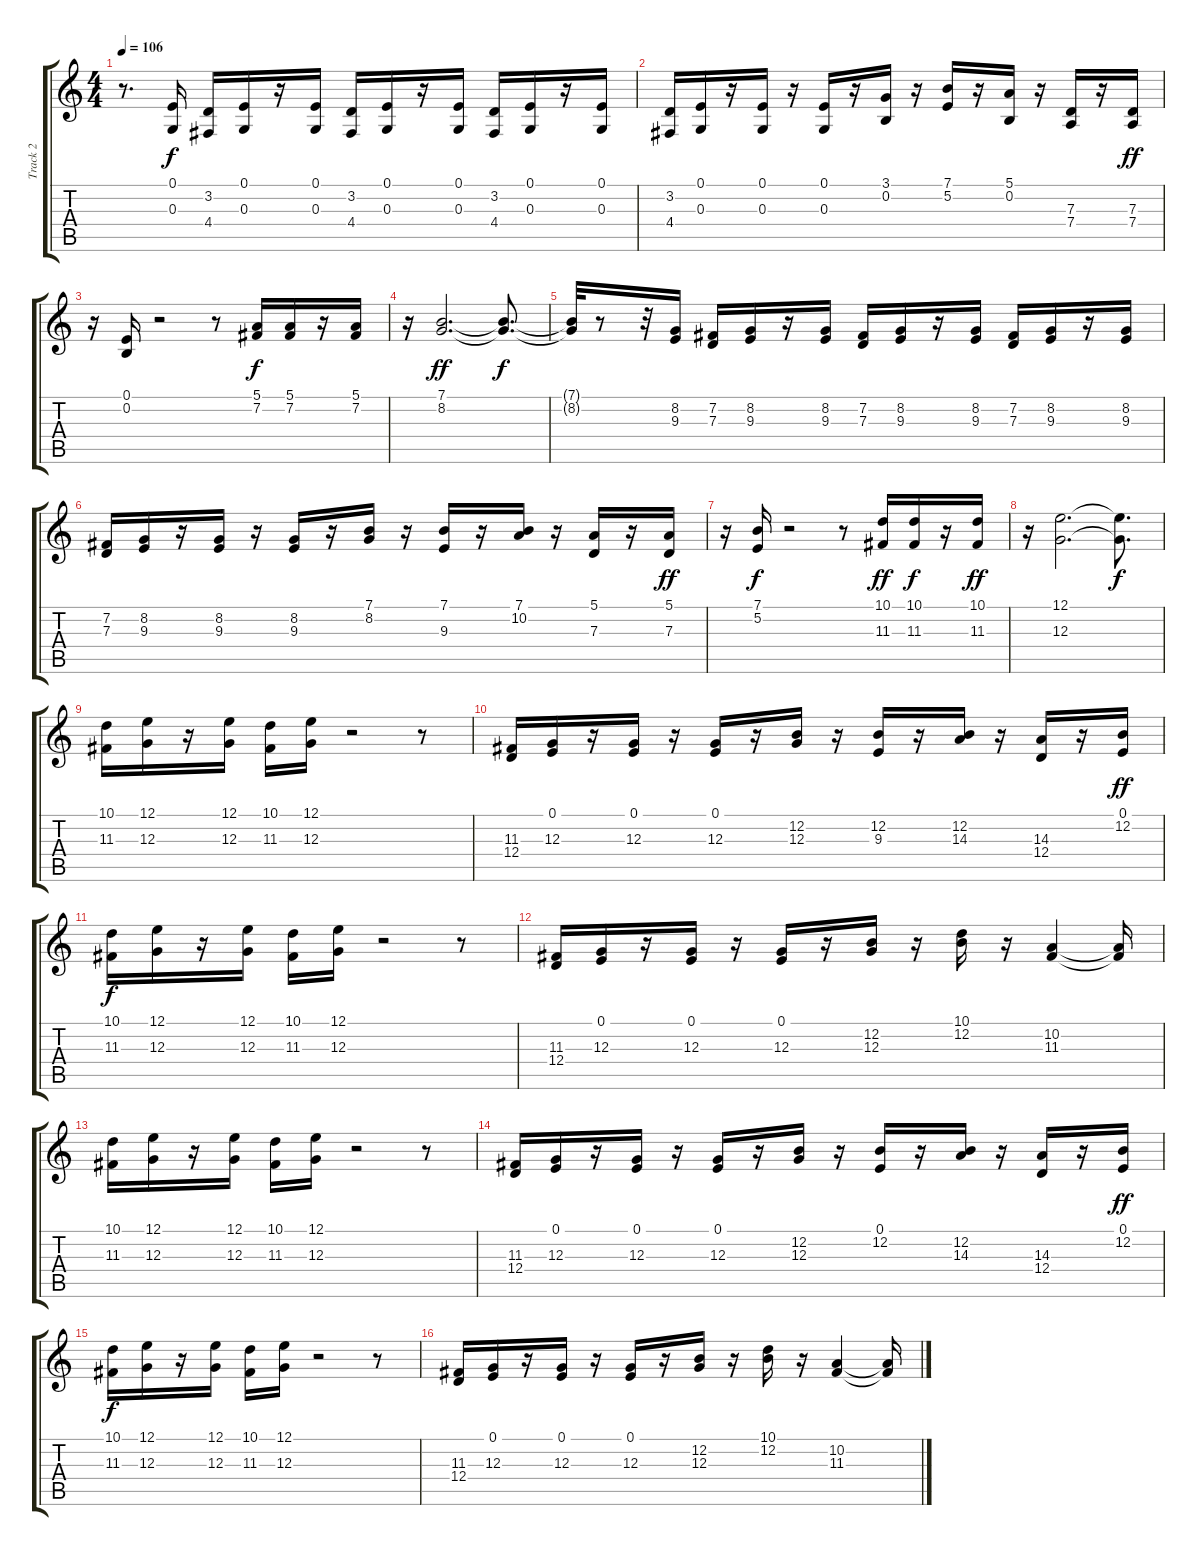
\track ("Track 2" "Track 2") {instrument brasssection}
\staff {score tabs}
\tuning (E4 B3 G3 D3 A2 E2) {hide}
\ts (4 4)
\tempo 106
\clef g2
\ks c
r.8{d dy f} (0.1 0.3).16 (3.2 4.4).16 (0.1 0.3).16 r.16 (0.1 0.3).16 (3.2 4.4).16 (0.1 0.3).16 r.16 (0.1 0.3).16 (3.2 4.4).16 (0.1 0.3).16 r.16 (0.1 0.3).16 |
(3.2 4.4).16 (0.1 0.3).16 r.16 (0.1 0.3).16 r.16 (0.1 0.3).16 r.16 (3.1 0.2).16 r.16 (7.1 5.2).16 r.16 (5.1 0.2).16 r.16 (7.3 7.4).16 r.16 (7.3 7.4).16{dy ff} |
r.16 (0.1 0.2).16 r.2 r.8 (5.1 7.2).16{dy f} (5.1 7.2).16 r.16 (5.1 7.2).16 |
r.16 (7.1 8.2).2{d dy ff} (7.1{t} 8.2{t}).8{d dy f} |
(7.1{t} 8.2{t}).32 r.8 r.32 (8.2 9.3).16 (7.2 7.3).16 (8.2 9.3).16 r.16 (8.2 9.3).16 (7.2 7.3).16 (8.2 9.3).16 r.16 (8.2 9.3).16 (7.2 7.3).16 (8.2 9.3).16 r.16 (8.2 9.3).16 |
(7.2 7.3).16 (8.2 9.3).16 r.16 (8.2 9.3).16 r.16 (8.2 9.3).16 r.16 (7.1 8.2).16 r.16 (7.1 9.3).16 r.16 (7.1 10.2).16 r.16 (5.1 7.3).16 r.16 (5.1 7.3).16{dy ff} |
r.16 (7.1 5.2).16{dy f} r.2 r.8 (10.1 11.3).16{dy ff} (10.1 11.3).16{dy f} r.16 (10.1 11.3).16{dy ff} |
r.16 (12.1 12.3).2{d} (12.1{t} 12.3{t}).8{d dy f} |
(10.1 11.3).16 (12.1 12.3).16 r.16 (12.1 12.3).16 (10.1 11.3).16 (12.1 12.3).16 r.2 r.8 |
(11.3 12.4).16 (0.1 12.3).16 r.16 (0.1 12.3).16 r.16 (0.1 12.3).16 r.16 (12.2 12.3).16 r.16 (12.2 9.3).16 r.16 (12.2 14.3).16 r.16 (14.3 12.4).16 r.16 (0.1 12.2).16{dy ff} |
(10.1 11.3).16{dy f} (12.1 12.3).16 r.16 (12.1 12.3).16 (10.1 11.3).16 (12.1 12.3).16 r.2 r.8 |
(11.3 12.4).16 (0.1 12.3).16 r.16 (0.1 12.3).16 r.16 (0.1 12.3).16 r.16 (12.2 12.3).16 r.16 (10.1 12.2).16 r.16 (10.2 11.3).4 (10.2{t} 11.3{t}).16 |
(10.1 11.3).16 (12.1 12.3).16 r.16 (12.1 12.3).16 (10.1 11.3).16 (12.1 12.3).16 r.2 r.8 |
(11.3 12.4).16 (0.1 12.3).16 r.16 (0.1 12.3).16 r.16 (0.1 12.3).16 r.16 (12.2 12.3).16 r.16 (0.1 12.2).16 r.16 (12.2 14.3).16 r.16 (14.3 12.4).16 r.16 (0.1 12.2).16{dy ff} |
(10.1 11.3).16{dy f} (12.1 12.3).16 r.16 (12.1 12.3).16 (10.1 11.3).16 (12.1 12.3).16 r.2 r.8 |
(11.3 12.4).16 (0.1 12.3).16 r.16 (0.1 12.3).16 r.16 (0.1 12.3).16 r.16 (12.2 12.3).16 r.16 (10.1 12.2).16 r.16 (10.2 11.3).4 (10.2{t} 11.3{t}).16
